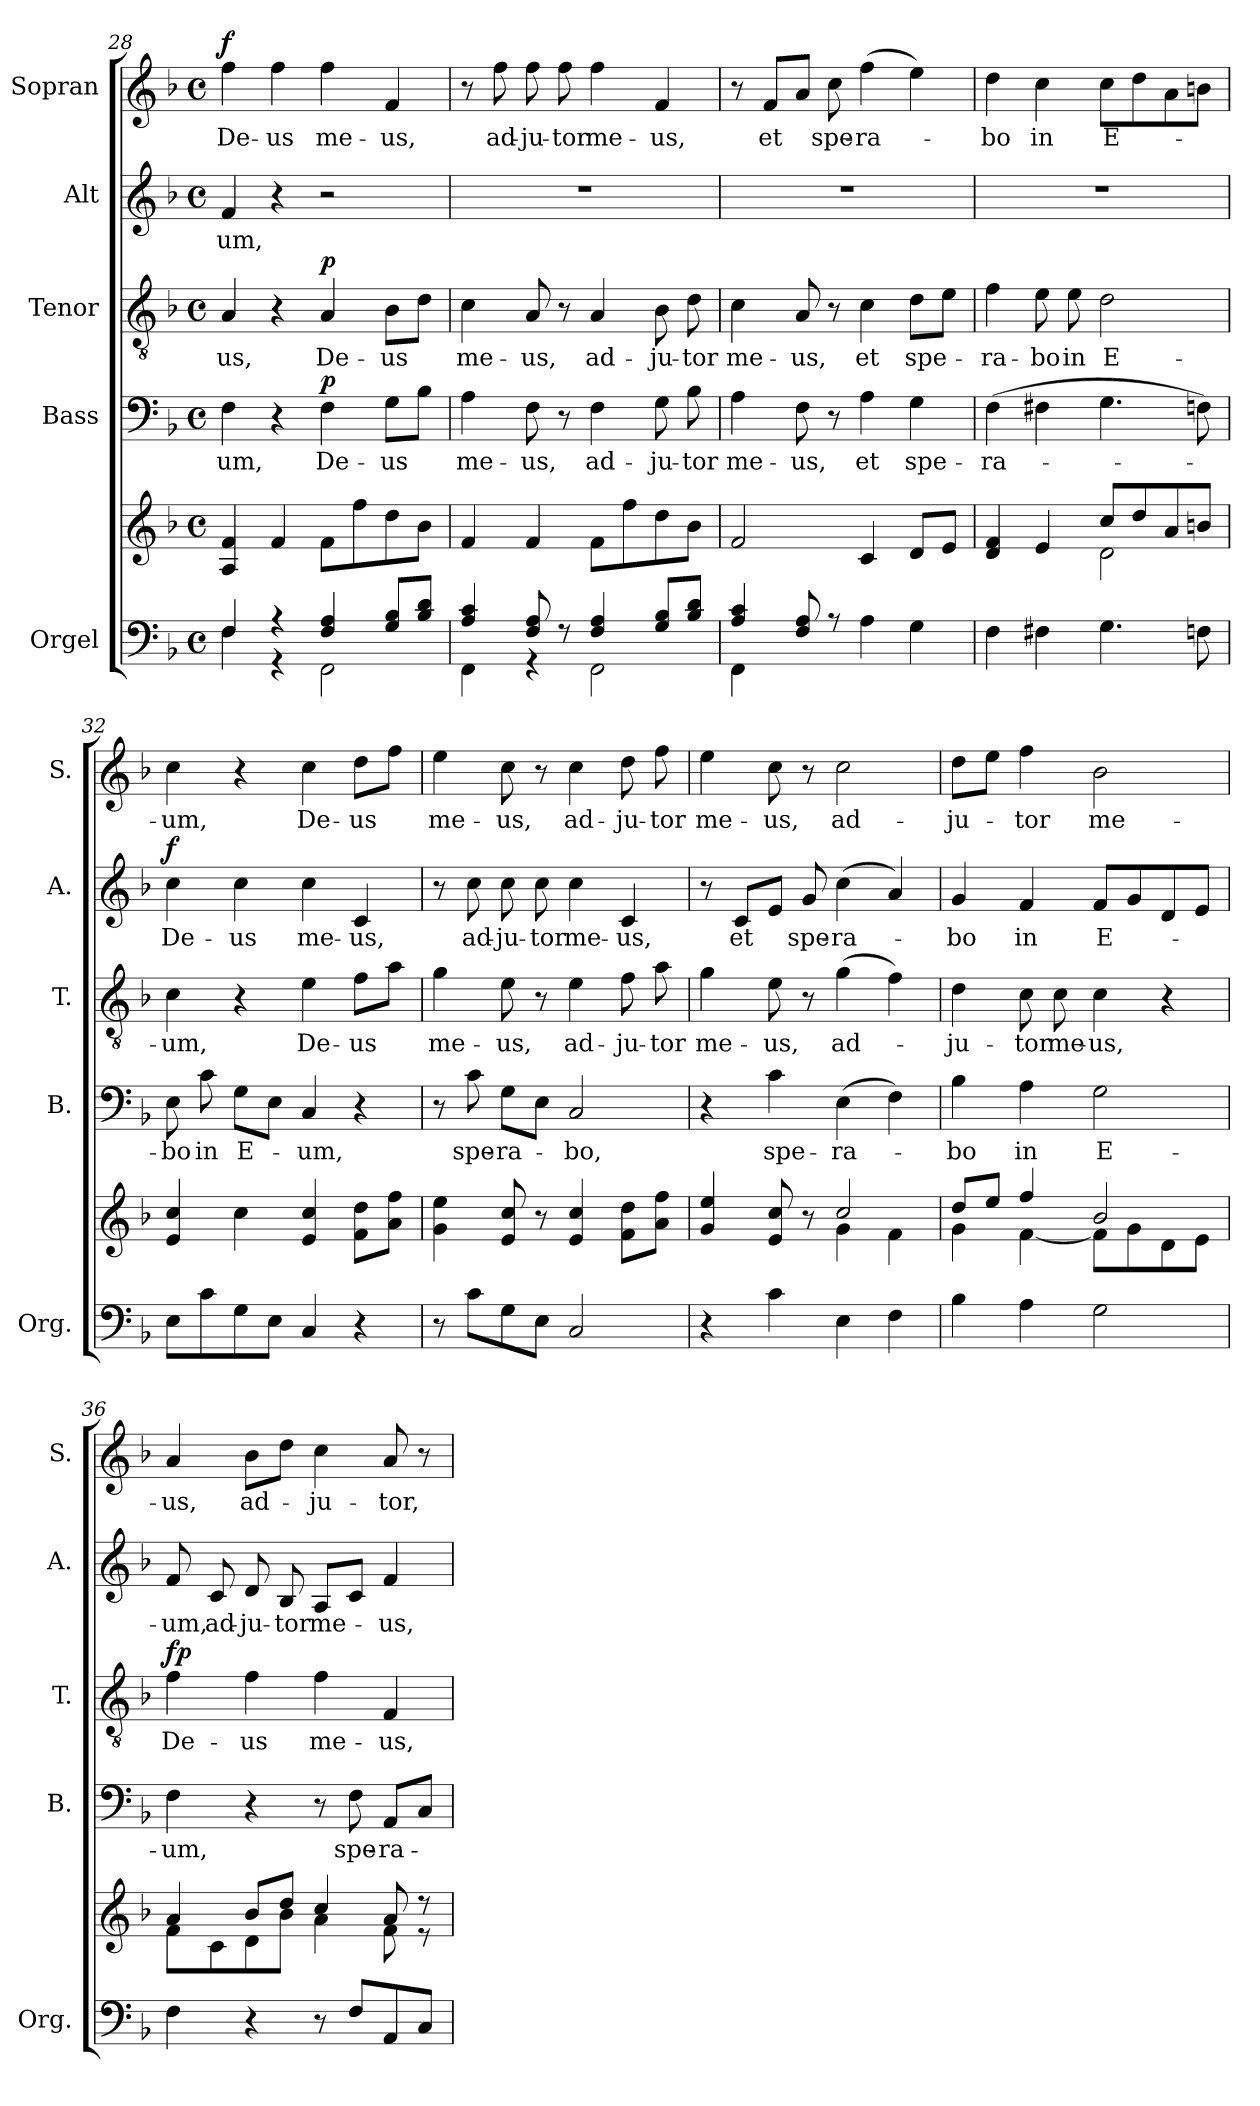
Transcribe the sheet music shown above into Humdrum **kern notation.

**kern	**kern	**kern	**text	**dynam	**kern	**text	**dynam	**kern	**text	**dynam	**kern	**text	**dynam
*part5	*part5	*part4	*part4	*part4	*part3	*part3	*part3	*part2	*part2	*part2	*part1	*part1	*part1
*staff6	*staff5	*staff4	*staff4	*staff4	*staff3	*staff3	*staff3	*staff2	*staff2	*staff2	*staff1	*staff1	*staff1
*I"Orgel	*	*I"Bass	*	*	*I"Tenor	*	*	*I"Alt	*	*	*I"Sopran	*	*
*I'Org.	*	*I'B.	*	*	*I'T.	*	*	*I'A.	*	*	*I'S.	*	*
*clefF4	*clefG2	*clefF4	*	*	*clefGv2	*	*	*clefG2	*	*	*clefG2	*	*
*k[b-]	*k[b-]	*k[b-]	*	*	*k[b-]	*	*	*k[b-]	*	*	*k[b-]	*	*
*F:	*F:	*F:	*	*	*F:	*	*	*F:	*	*	*F:	*	*
*M4/4	*M4/4	*M4/4	*	*	*M4/4	*	*	*M4/4	*	*	*M4/4	*	*
*met(c)	*met(c)	*met(c)	*	*	*met(c)	*	*	*met(c)	*	*	*met(c)	*	*
=28	=28	=28	=28	=28	=28	=28	=28	=28	=28	=28	=28	=28	=28
*^	*	*	*	*	*	*	*	*	*	*	*	*	*
!	!	!	!	!LO:LY:b	!	!	!LO:LY:b	!	!	!LO:LY:b	!	!	!LO:LY:b	!LO:DY:a
4F/	4F\	4A/ 4f/	4F\	-um,	.	4A/	-us,	.	4f/	-um,	.	4ff\	De-	f
!	!	!	!	!	!	!	!	!	!	!	!	!	!LO:LY:b	!
4r	4r	4f/	4r	.	.	4r	.	.	4r	.	.	4ff\	-us	.
!	!	!	!	!LO:LY:b	!LO:DY:a	!	!LO:LY:b	!LO:DY:a	!	!	!	!	!LO:LY:b	!
4F/ 4A/	2FF\	8f\L	4F\	De-	p	4A/	De-	p	2r	.	.	4ff\	me-	.
.	.	8ff\	.	.	.	.	.	.	.	.	.	.	.	.
!	!	!	!	!LO:LY:b	!	!	!LO:LY:b	!	!	!	!	!	!LO:LY:b	!
8G/ 8B-/L	.	8dd\	8G\L	-us	.	8B-\L	-us	.	.	.	.	4f/	-us,	.
8B-/ 8d/J	.	8b-\J	8B-\J	.	.	8d\J	.	.	.	.	.	.	.	.
=29	=29	=29	=29	=29	=29	=29	=29	=29	=29	=29	=29	=29	=29	=29
!	!	!	!	!LO:LY:b	!	!	!LO:LY:b	!	!	!	!	!	!	!
4A/ 4c/	4FF\	4f/	4A\	me-	.	4c\	me-	.	1r	.	.	8r	.	.
!	!	!	!	!	!	!	!	!	!	!	!	!	!LO:LY:b	!
.	.	.	.	.	.	.	.	.	.	.	.	8ff\	ad-	.
!	!	!	!	!LO:LY:b	!	!	!LO:LY:b	!	!	!	!	!	!LO:LY:b	!
8F/ 8A/	4rGG	4f/	8F\	-us,	.	8A/	-us,	.	.	.	.	8ff\	-ju-	.
!	!	!	!	!	!	!	!	!	!	!	!	!	!LO:LY:b	!
8rF	.	.	8r	.	.	8r	.	.	.	.	.	8ff\	-tor	.
!	!	!	!	!LO:LY:b	!	!	!LO:LY:b	!	!	!	!	!	!LO:LY:b	!
4F/ 4A/	2FF\	8f\L	4F\	ad-	.	4A/	ad-	.	.	.	.	4ff\	me-	.
.	.	8ff\	.	.	.	.	.	.	.	.	.	.	.	.
!	!	!	!	!LO:LY:b	!	!	!LO:LY:b	!	!	!	!	!	!LO:LY:b	!
8G/ 8B-/L	.	8dd\	8G\	-ju-	.	8B-\	-ju-	.	.	.	.	4f/	-us,	.
!	!	!	!	!LO:LY:b	!	!	!LO:LY:b	!	!	!	!	!	!	!
8B-/ 8d/J	.	8b-\J	8B-\	-tor	.	8d\	-tor	.	.	.	.	.	.	.
=30	=30	=30	=30	=30	=30	=30	=30	=30	=30	=30	=30	=30	=30	=30
!	!	!	!	!LO:LY:b	!	!	!LO:LY:b	!	!	!	!	!	!	!
4A/ 4c/	4FF\	2f/	4A\	me-	.	4c\	me-	.	1r	.	.	8r	.	.
!	!	!	!	!	!	!	!	!	!	!	!	!	!LO:LY:b	!
.	.	.	.	.	.	.	.	.	.	.	.	8f/L	et	.
!	!	!	!	!LO:LY:b	!	!	!LO:LY:b	!	!	!	!	!	!	!
8F/ 8A/	2.ryy	.	8F\	-us,	.	8A/	-us,	.	.	.	.	8a/J	.	.
!	!	!	!	!	!	!	!	!	!	!	!	!	!LO:LY:b	!
8rG	.	.	8r	.	.	8r	.	.	.	.	.	8cc\	spe-	.
!	!	!	!	!LO:LY:b	!	!	!LO:LY:b	!	!	!	!	!	!LO:LY:b	!
4A\	.	4c/	4A\	et	.	4c\	et	.	.	.	.	(>4ff\	-ra-	.
!	!	!	!	!LO:LY:b	!	!	!LO:LY:b	!	!	!	!	!	!	!
4G\	.	8d/L	4G\	spe-	.	8d\L	spe-	.	.	.	.	4ee\)	.	.
.	.	8e/J	.	.	.	8e\J	.	.	.	.	.	.	.	.
*v	*v	*	*	*	*	*	*	*	*	*	*	*	*	*
=31	=31	=31	=31	=31	=31	=31	=31	=31	=31	=31	=31	=31	=31
*	*^	*	*	*	*	*	*	*	*	*	*	*	*
!	!	!	!	!LO:LY:b	!	!	!LO:LY:b	!	!	!	!	!	!LO:LY:b	!
4F\	4d/ 4f/	2ryy	(>4F\	-ra-	.	4f\	-ra-	.	1r	.	.	4dd\	-bo	.
!	!	!	!	!	!	!	!LO:LY:b	!	!	!	!	!	!LO:LY:b	!
4F#X\	4e/	.	4F#X\	.	.	8e\	-bo	.	.	.	.	4cc\	in	.
!	!	!	!	!	!	!	!LO:LY:b	!	!	!	!	!	!	!
.	.	.	.	.	.	8e\	in	.	.	.	.	.	.	.
!	!	!	!	!	!	!	!LO:LY:b	!	!	!	!	!	!LO:LY:b	!
4.G\	8cc/L	2d\	4.G\	.	.	2d\	E-	.	.	.	.	8cc\L	E-	.
.	8dd/	.	.	.	.	.	.	.	.	.	.	8dd\	.	.
.	8a/	.	.	.	.	.	.	.	.	.	.	8a\	.	.
8Fn\	8bn/J	.	8Fn\)	.	.	.	.	.	.	.	.	8bn\J	.	.
*	*v	*v	*	*	*	*	*	*	*	*	*	*	*	*
!!LO:PB:g=z
=32	=32	=32	=32	=32	=32	=32	=32	=32	=32	=32	=32	=32	=32
!	!	!	!LO:LY:b	!	!	!LO:LY:b	!	!	!LO:LY:b	!LO:DY:a	!	!LO:LY:b	!
8E\L	4e/ 4cc/	8E\	-bo	.	4c\	-um,	.	4cc\	De-	f	4cc\	-um,	.
!	!	!	!LO:LY:b	!	!	!	!	!	!	!	!	!	!
8c\	.	8c\	in	.	.	.	.	.	.	.	.	.	.
!	!	!	!LO:LY:b	!	!	!	!	!	!LO:LY:b	!	!	!	!
8G\	4cc\	8G\L	E-	.	4r	.	.	4cc\	-us	.	4r	.	.
8E\J	.	8E\J	.	.	.	.	.	.	.	.	.	.	.
!	!	!	!LO:LY:b	!	!	!LO:LY:b	!	!	!LO:LY:b	!	!	!LO:LY:b	!
4C/	4e/ 4cc/	4C/	-um,	.	4e\	De-	.	4cc\	me-	.	4cc\	De-	.
!	!	!	!	!	!	!LO:LY:b	!	!	!LO:LY:b	!	!	!LO:LY:b	!
4r	8f\ 8dd\L	4r	.	.	8f\L	-us	.	4c/	-us,	.	8dd\L	-us	.
.	8a\ 8ff\J	.	.	.	8a\J	.	.	.	.	.	8ff\J	.	.
=33	=33	=33	=33	=33	=33	=33	=33	=33	=33	=33	=33	=33	=33
!	!	!	!	!	!	!LO:LY:b	!	!	!	!	!	!LO:LY:b	!
8r	4g\ 4ee\	8r	.	.	4g\	me-	.	8r	.	.	4ee\	me-	.
!	!	!	!LO:LY:b	!	!	!	!	!	!LO:LY:b	!	!	!	!
8c\L	.	8c\	spe-	.	.	.	.	8cc\	ad-	.	.	.	.
!	!	!	!LO:LY:b	!	!	!LO:LY:b	!	!	!LO:LY:b	!	!	!LO:LY:b	!
8G\	8e/ 8cc/	8G\L	-ra-	.	8e\	-us,	.	8cc\	-ju-	.	8cc\	-us,	.
!	!	!	!	!	!	!	!	!	!LO:LY:b	!	!	!	!
8E\J	8r	8E\J	.	.	8r	.	.	8cc\	-tor	.	8r	.	.
!	!	!	!LO:LY:b	!	!	!LO:LY:b	!	!	!LO:LY:b	!	!	!LO:LY:b	!
2C/	4e/ 4cc/	2C/	-bo,	.	4e\	ad-	.	4cc\	me-	.	4cc\	ad-	.
!	!	!	!	!	!	!LO:LY:b	!	!	!LO:LY:b	!	!	!LO:LY:b	!
.	8f\ 8dd\L	.	.	.	8f\	-ju-	.	4c/	-us,	.	8dd\	-ju-	.
!	!	!	!	!	!	!LO:LY:b	!	!	!	!	!	!LO:LY:b	!
.	8a\ 8ff\J	.	.	.	8a\	-tor	.	.	.	.	8ff\	-tor	.
=34	=34	=34	=34	=34	=34	=34	=34	=34	=34	=34	=34	=34	=34
*	*^	*	*	*	*	*	*	*	*	*	*	*	*
!	!	!	!	!	!	!	!LO:LY:b	!	!	!	!	!	!LO:LY:b	!
4r	4g/ 4ee/	2ryy	4r	.	.	4g\	me-	.	8r	.	.	4ee\	me-	.
!	!	!	!	!	!	!	!	!	!	!LO:LY:b	!	!	!	!
.	.	.	.	.	.	.	.	.	8c/L	et	.	.	.	.
!	!	!	!	!LO:LY:b	!	!	!LO:LY:b	!	!	!	!	!	!LO:LY:b	!
4c\	8e/ 8cc/	.	4c\	spe-	.	8e\	-us,	.	8e/J	.	.	8cc\	-us,	.
!	!	!	!	!	!	!	!	!	!	!LO:LY:b	!	!	!	!
.	8r	.	.	.	.	8r	.	.	8g/	spe-	.	8r	.	.
!	!	!	!	!LO:LY:b	!	!	!LO:LY:b	!	!	!LO:LY:b	!	!	!LO:LY:b	!
4E\	2cc/	4g\	(>4E\	-ra-	.	(>4g\	ad-	.	(>4cc\	-ra-	.	2cc\	ad-	.
4F\	.	4f\	4F\)	.	.	4f\)	.	.	4a/)	.	.	.	.	.
=35	=35	=35	=35	=35	=35	=35	=35	=35	=35	=35	=35	=35	=35	=35
!	!	!	!	!LO:LY:b	!	!	!LO:LY:b	!	!	!LO:LY:b	!	!	!LO:LY:b	!
4B-\	8dd/L	4g\	4B-\	-bo	.	4d\	-ju-	.	4g/	-bo	.	8dd\L	-ju-	.
.	8ee/J	.	.	.	.	.	.	.	.	.	.	8ee\J	.	.
!	!	!	!	!LO:LY:b	!	!	!LO:LY:b	!	!	!LO:LY:b	!	!	!LO:LY:b	!
4A\	4ff/	[<4f\	4A\	in	.	8c\	-tor	.	4f/	in	.	4ff\	-tor	.
!	!	!	!	!	!	!	!LO:LY:b	!	!	!	!	!	!	!
.	.	.	.	.	.	8c\	me-	.	.	.	.	.	.	.
!	!	!	!	!LO:LY:b	!	!	!LO:LY:b	!	!	!LO:LY:b	!	!	!LO:LY:b	!
2G\	2b-/	8f\L]	2G\	E-	.	4c\	-us,	.	8f/L	E-	.	2b-\	me-	.
.	.	8g\	.	.	.	.	.	.	8g/	.	.	.	.	.
.	.	8d\	.	.	.	4r	.	.	8d/	.	.	.	.	.
.	.	8e\J	.	.	.	.	.	.	8e/J	.	.	.	.	.
=36	=36	=36	=36	=36	=36	=36	=36	=36	=36	=36	=36	=36	=36	=36
!	!	!	!	!LO:LY:b	!	!	!LO:LY:b	!LO:DY:a	!	!LO:LY:b	!	!	!LO:LY:b	!
4F\	4a/	8f\L	4F\	-um,	.	4f\	De-	fp	8f/	-um,	.	4a/	-us,	.
!	!	!	!	!	!	!	!	!	!	!LO:LY:b	!	!	!	!
.	.	8c\	.	.	.	.	.	.	8c/	ad-	.	.	.	.
!	!	!	!	!	!	!	!LO:LY:b	!	!	!LO:LY:b	!	!	!LO:LY:b	!
4r	8b-/L	8d\	4r	.	.	4f\	-us	.	8d/	-ju-	.	8b-\L	ad-	.
!	!	!	!	!	!	!	!	!	!	!LO:LY:b	!	!	!	!
.	8dd/J	8b-\J	.	.	.	.	.	.	8B-/	-tor	.	8dd\J	.	.
!	!	!	!	!	!	!	!LO:LY:b	!	!	!LO:LY:b	!	!	!LO:LY:b	!
8r	4cc/	4a\	8r	.	.	4f\	me-	.	8A/L	me-	.	4cc\	-ju-	.
!	!	!	!	!LO:LY:b	!	!	!	!	!	!	!	!	!	!
8F/L	.	.	8F\	spe-	.	.	.	.	8c/J	.	.	.	.	.
!	!	!	!	!LO:LY:b	!	!	!LO:LY:b	!	!	!LO:LY:b	!	!	!LO:LY:b	!
8AA/	8a/	8f\	8AA/L	-ra-	.	4F/	-us,	.	4f/	-us,	.	8a/	-tor,	.
8C/J	8r	8r	8C/J	.	.	.	.	.	.	.	.	8r	.	.
*	*v	*v	*	*	*	*	*	*	*	*	*	*	*	*
=	=	=	=	=	=	=	=	=	=	=	=	=	=
*-	*-	*-	*-	*-	*-	*-	*-	*-	*-	*-	*-	*-	*-
